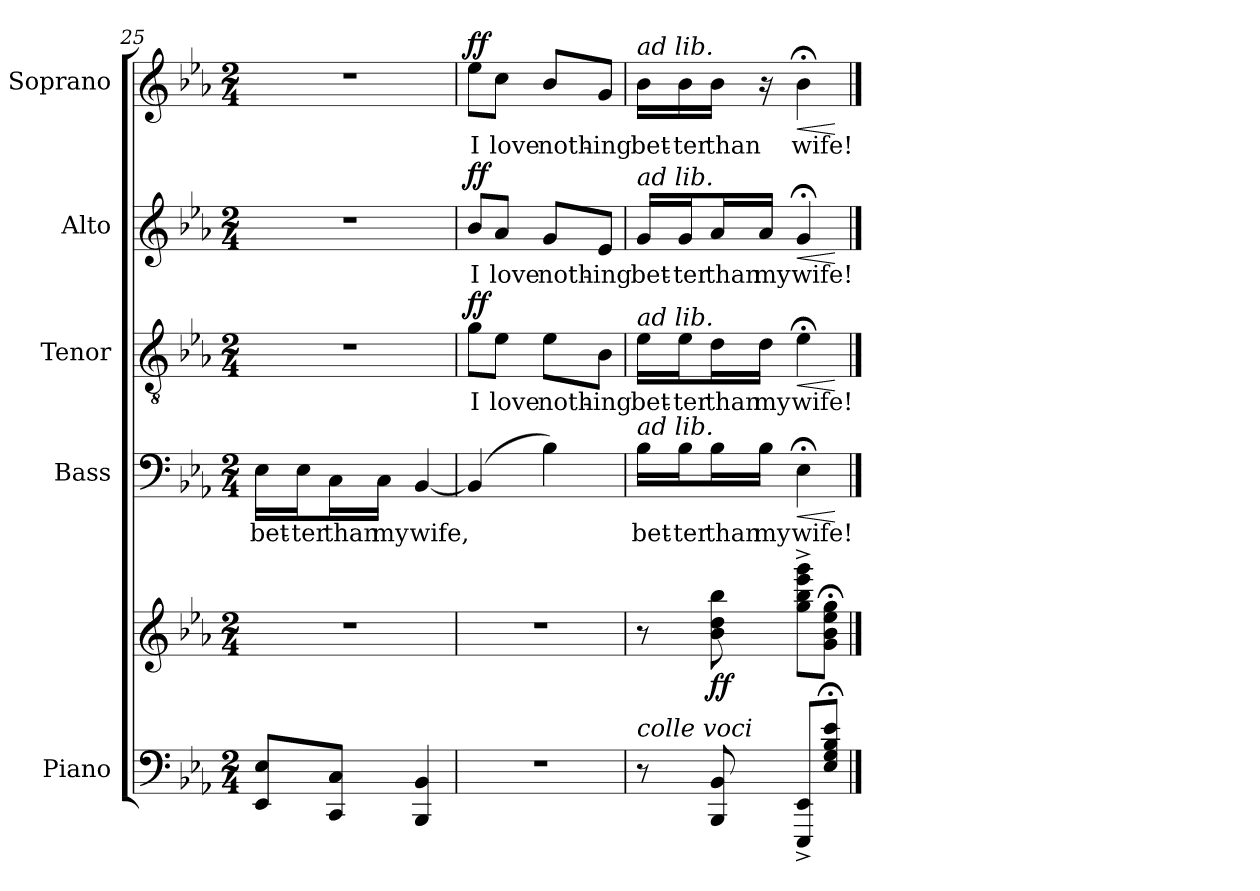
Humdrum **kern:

**kern	**kern	**dynam	**kern	**text	**dynam	**kern	**text	**dynam	**kern	**text	**dynam	**kern	**text	**dynam
*part5	*part5	*part5	*part4	*part4	*part4	*part3	*part3	*part3	*part2	*part2	*part2	*part1	*part1	*part1
*staff6	*staff5	*staff5/6	*staff4	*staff4	*staff4	*staff3	*staff3	*staff3	*staff2	*staff2	*staff2	*staff1	*staff1	*staff1
*I"Piano	*	*	*I"Bass	*	*	*I"Tenor	*	*	*I"Alto	*	*	*I"Soprano	*	*
*I'Pno	*	*	*	*	*	*	*	*	*	*	*	*	*	*
!!LO:LB:g=z
*clefF4	*clefG2	*	*clefF4	*	*	*clefGv2	*	*	*clefG2	*	*	*clefG2	*	*
*k[b-e-a-]	*k[b-e-a-]	*	*k[b-e-a-]	*	*	*k[b-e-a-]	*	*	*k[b-e-a-]	*	*	*k[b-e-a-]	*	*
*M2/4	*M2/4	*	*M2/4	*	*	*M2/4	*	*	*M2/4	*	*	*M2/4	*	*
=25	=25	=25	=25	=25	=25	=25	=25	=25	=25	=25	=25	=25	=25	=25
!	!	!	!	!LO:LY:b	!	!	!	!	!	!	!	!	!	!
8EE-/ 8E-/L	2r	.	16E-\LL	bet-	.	2r	.	.	2r	.	.	2r	.	.
!	!	!	!	!LO:LY:b	!	!	!	!	!	!	!	!	!	!
.	.	.	16E-\J	-ter	.	.	.	.	.	.	.	.	.	.
!	!	!	!	!LO:LY:b	!	!	!	!	!	!	!	!	!	!
8CC/ 8C/J	.	.	16C\L	than	.	.	.	.	.	.	.	.	.	.
!	!	!	!	!LO:LY:b	!	!	!	!	!	!	!	!	!	!
.	.	.	16C\JJ	my	.	.	.	.	.	.	.	.	.	.
!	!	!	!	!LO:LY:b	!	!	!	!	!	!	!	!	!	!
4BBB-/ 4BB-/	.	.	[4BB-/	wife,	.	.	.	.	.	.	.	.	.	.
=26	=26	=26	=26	=26	=26	=26	=26	=26	=26	=26	=26	=26	=26	=26
!	!	!	!	!	!	!	!LO:LY:b	!LO:DY:a	!	!LO:LY:b	!LO:DY:a	!	!LO:LY:b	!LO:DY:a
2r	2r	.	(>4BB-/]	.	.	8g\L	I	ff	8b-/L	I	ff	8ee-\L	I	ff
!	!	!	!	!	!	!	!LO:LY:b	!	!	!LO:LY:b	!	!	!LO:LY:b	!
.	.	.	.	.	.	8e-\J	love	.	8a-/J	love	.	8cc\J	love	.
!	!	!	!	!	!	!	!LO:LY:b	!	!	!LO:LY:b	!	!	!LO:LY:b	!
.	.	.	4B-\)	.	.	8e-\L	noth-	.	8g/L	noth-	.	8b-/L	noth-	.
!	!	!	!	!	!	!	!LO:LY:b	!	!	!LO:LY:b	!	!	!LO:LY:b	!
.	.	.	.	.	.	8B-\J	-ing	.	8e-/J	-ing	.	8g/J	-ing	.
=27	=27	=27	=27	=27	=27	=27	=27	=27	=27	=27	=27	=27	=27	=27
*	*	*	*	*	*	*	*	*	*	*	*	*MM20	*	*
!	!	!	!	!	!	!	!	!	!	!	!	!LO:TX:a:i:t=ad lib.	!	!
!	!	!	!	!	!	!	!	!	!LO:TX:a:i:t=ad lib.	!	!	!	!	!
!	!	!	!	!	!	!LO:TX:a:i:t=ad lib.	!	!	!	!	!	!	!	!
!	!	!	!LO:TX:a:i:t=ad lib.	!	!	!	!	!	!	!	!	!	!	!
!LO:TX:a:i:t=colle voci	!	!	!	!	!	!	!	!	!	!	!	!	!	!
!	!	!	!	!LO:LY:b	!	!	!LO:LY:b	!	!	!LO:LY:b	!	!	!LO:LY:b	!
8r	8r	.	16B-\LL	bet-	.	16e-\LL	bet-	.	16g/LL	bet-	.	16b-\LL	bet-	.
!	!	!	!	!LO:LY:b	!	!	!LO:LY:b	!	!	!LO:LY:b	!	!	!LO:LY:b	!
.	.	.	16B-\J	-ter	.	16e-\J	-ter	.	16g/J	-ter	.	16b-\	-ter	.
!	!	!LO:DY:b	!	!LO:LY:b	!	!	!LO:LY:b	!	!	!LO:LY:b	!	!	!LO:LY:b	!
8BBB-/ 8BB-/	8b-\ 8dd\ 8bb-\	ff	16B-\L	than	.	16d\L	than	.	16a-/L	than	.	16b-\JJ	than	.
!	!	!	!	!LO:LY:b	!	!	!LO:LY:b	!	!	!LO:LY:b	!	!	!	!
.	.	.	16B-\JJ	my	.	16d\JJ	my	.	16a-/JJ	my	.	16r	.	.
!	!	!	!	!LO:LY:b	!LO:HP:b	!	!LO:LY:b	!LO:HP:b	!	!LO:LY:b	!LO:HP:b	!	!LO:LY:b	!LO:HP:b
8EEE-/^ 8EE-/^L	8gg\^ 8bb-\^ 8eee-\^ 8ggg\^L	.	4E-;<\	wife!	<	4e-;<\	wife!	<	4g;</	wife!	<	4b-;<\	wife!	<
8E-/; 8G/; 8B-/; 8e-/;J	8g\;< 8b-\;< 8ee-\;< 8gg\;<J	.	.	.	.	.	.	.	.	.	.	.	.	.
.	.	.	.	.	[	.	.	[	.	.	[	.	.	[
==	==	==	==	==	==	==	==	==	==	==	==	==	==	==
*-	*-	*-	*-	*-	*-	*-	*-	*-	*-	*-	*-	*-	*-	*-
